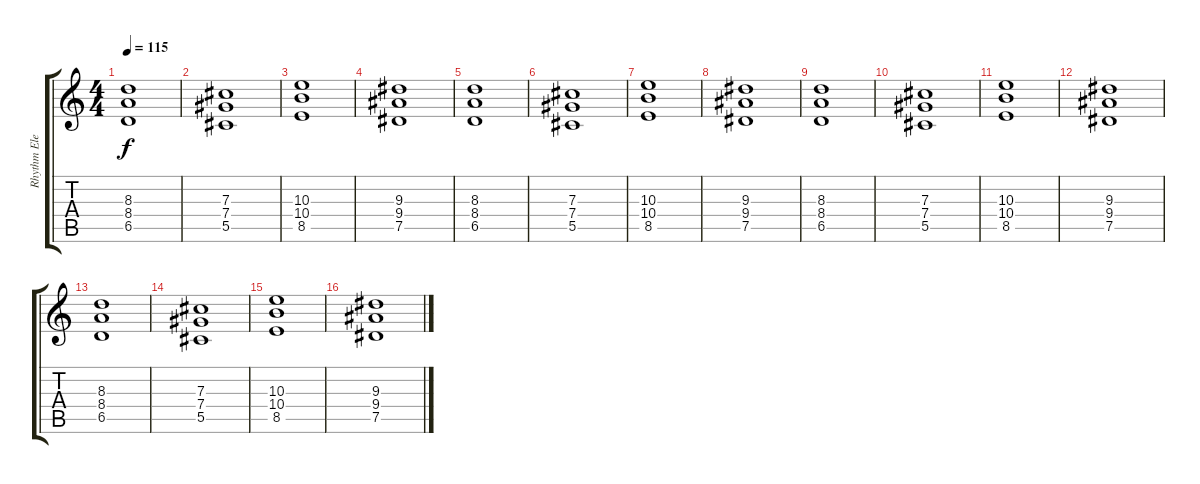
\track ("Rhythm Elect" "Rhythm Ele") {instrument distortionguitar}
\staff {score tabs}
\tuning (Eb4 Bb3 Gb3 Db3 Ab2 Eb2) {hide}
\ts (4 4)
\tempo 115
\clef g2
\ks c
(8.3 8.4 6.5).1{dy f} |
(7.3 7.4 5.5).1 |
(10.3 10.4 8.5).1 |
(9.3 9.4 7.5).1 |
(8.3 8.4 6.5).1 |
(7.3 7.4 5.5).1 |
(10.3 10.4 8.5).1 |
(9.3 9.4 7.5).1 |
(8.3 8.4 6.5).1 |
(7.3 7.4 5.5).1 |
(10.3 10.4 8.5).1 |
(9.3 9.4 7.5).1 |
(8.3 8.4 6.5).1 |
(7.3 7.4 5.5).1 |
(10.3 10.4 8.5).1 |
(9.3 9.4 7.5).1
